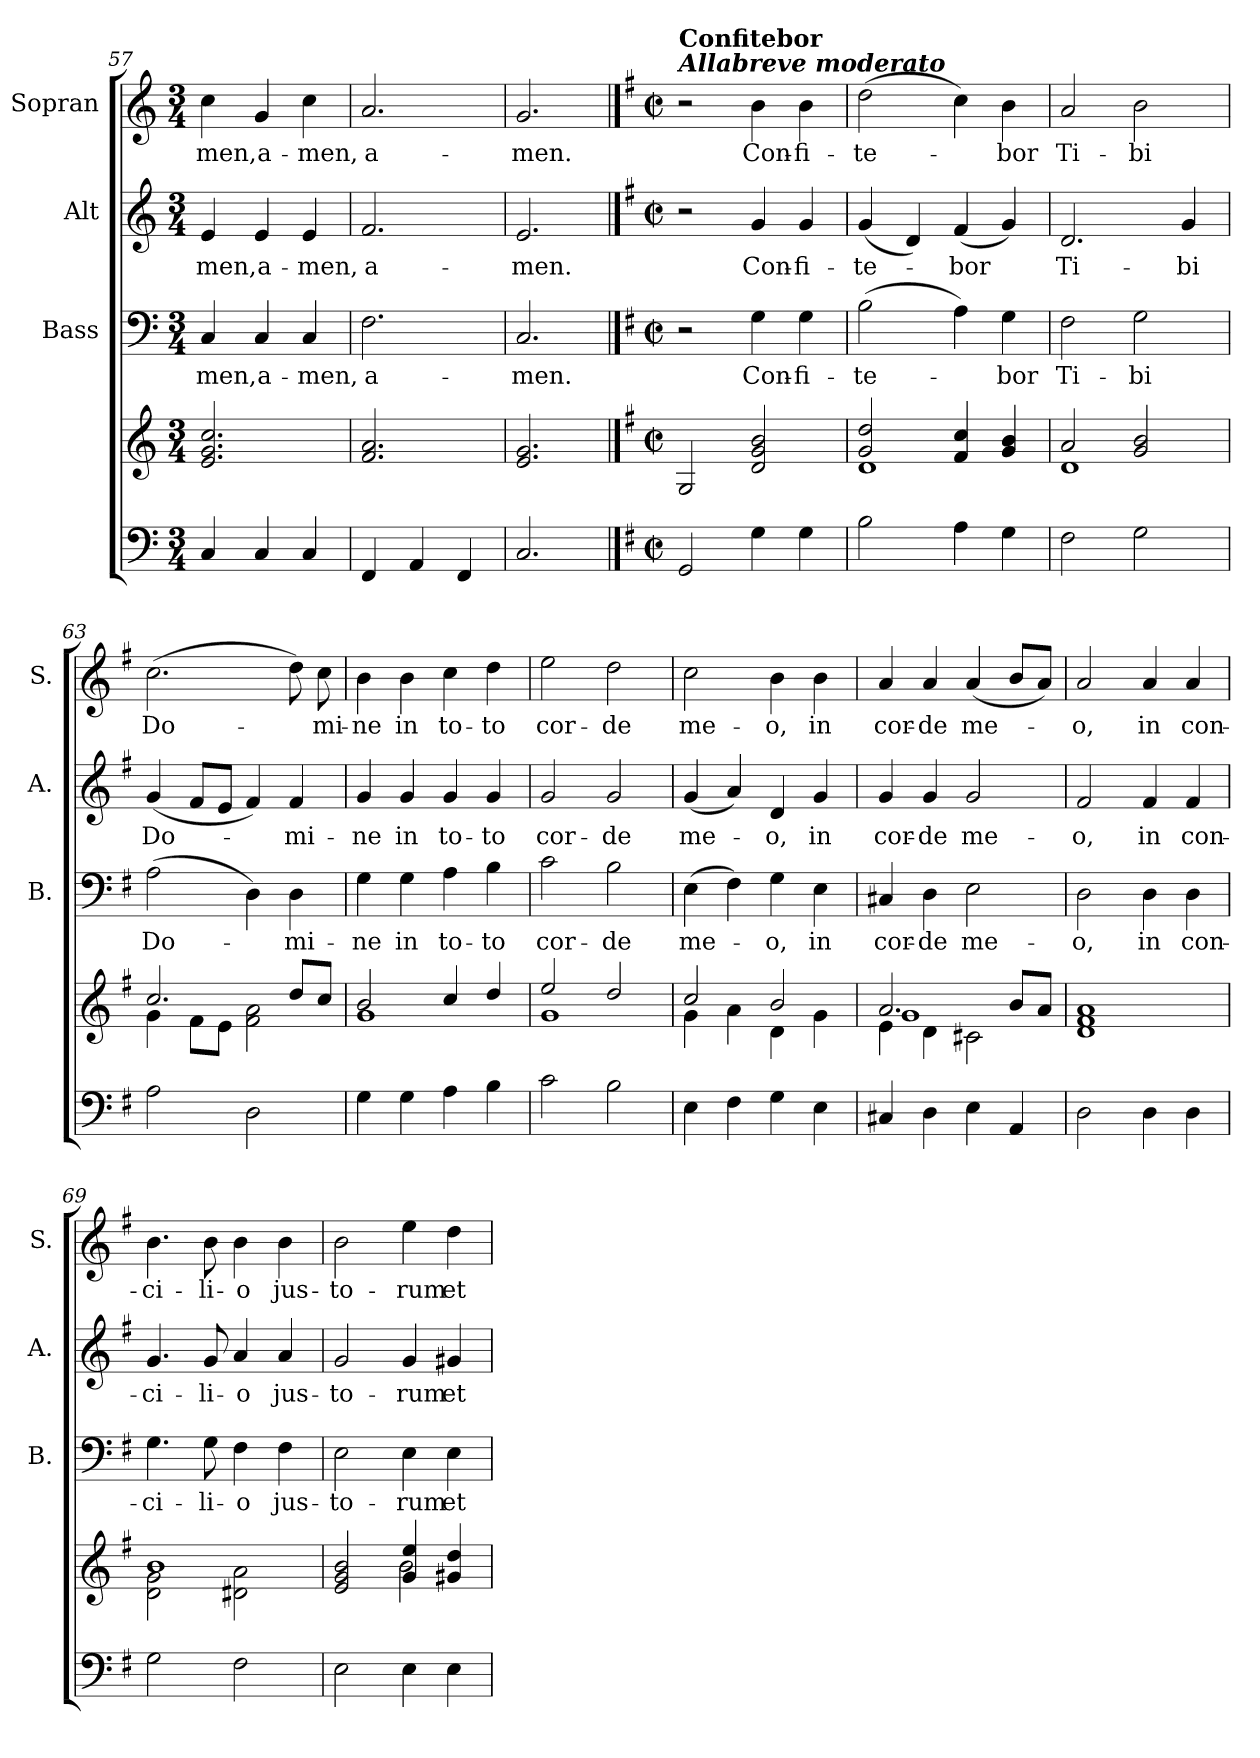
**kern	**kern	**kern	**text	**kern	**text	**kern	**text
*part4	*part4	*part3	*part3	*part2	*part2	*part1	*part1
*staff5	*staff4	*staff3	*staff3	*staff2	*staff2	*staff1	*staff1
*	*	*I"Bass	*	*I"Alt	*	*I"Sopran	*
*	*	*I'B.	*	*I'A.	*	*I'S.	*
*clefF4	*clefG2	*clefF4	*	*clefG2	*	*clefG2	*
*k[]	*k[]	*k[]	*	*k[]	*	*k[]	*
*C:	*C:	*C:	*	*C:	*	*C:	*
*M3/4	*M3/4	*M3/4	*	*M3/4	*	*M3/4	*
=57	=57	=57	=57	=57	=57	=57	=57
!	!	!	!LO:LY:b	!	!LO:LY:b	!	!LO:LY:b
4C/	2.e/ 2.g/ 2.cc/	4C/	-men,	4e/	-men,	4cc\	-men,
!	!	!	!LO:LY:b	!	!LO:LY:b	!	!LO:LY:b
4C/	.	4C/	a-	4e/	a-	4g/	a-
!	!	!	!LO:LY:b	!	!LO:LY:b	!	!LO:LY:b
4C/	.	4C/	-men,	4e/	-men,	4cc\	-men,
=58	=58	=58	=58	=58	=58	=58	=58
!	!	!	!LO:LY:b	!	!LO:LY:b	!	!LO:LY:b
4FF/	2.f/ 2.a/	2.F\	a-	2.f/	a-	2.a/	a-
4AA/	.	.	.	.	.	.	.
4FF/	.	.	.	.	.	.	.
=59	=59	=59	=59	=59	=59	=59	=59
!	!	!	!LO:LY:b	!	!LO:LY:b	!	!LO:LY:b
2.C/	2.e/ 2.g/	2.C/	-men.	2.e/	-men.	2.g/	-men.
!!LO:PB:g=z
==60	==60	==60	==60	==60	==60	==60	==60
*k[f#]	*k[f#]	*k[f#]	*	*k[f#]	*	*k[f#]	*
*G:	*G:	*G:	*	*G:	*	*G:	*
*M2/2	*M2/2	*M2/2	*	*M2/2	*	*M2/2	*
*met(c|)	*met(c|)	*met(c|)	*	*met(c|)	*	*met(c|)	*
!	!	!	!	!	!	!LO:TX:a:Bi:t=Allabreve moderato	!
!	!	!	!	!	!	!LO:TX:a:B:t=Confitebor	!
2GG/	2G/	2r	.	2r	.	2r	.
!	!	!	!LO:LY:b	!	!LO:LY:b	!	!LO:LY:b
4G\	2d/ 2g/ 2b/	4G\	Con-	4g/	Con-	4b\	Con-
!	!	!	!LO:LY:b	!	!LO:LY:b	!	!LO:LY:b
4G\	.	4G\	-fi-	4g/	-fi-	4b\	-fi-
=61	=61	=61	=61	=61	=61	=61	=61
*	*^	*	*	*	*	*	*
!	!	!	!	!LO:LY:b	!	!LO:LY:b	!	!LO:LY:b
2B\	2g/ 2dd/	1d	(>2B\	-te-	(<4g/	-te-	(>2dd\	-te-
.	.	.	.	.	4d/)	.	.	.
!	!	!	!	!	!	!LO:LY:b	!	!
4A\	4f#/ 4cc/	.	4A\)	.	(<4f#/	-bor	4cc\)	.
!	!	!	!	!LO:LY:b	!	!	!	!LO:LY:b
4G\	4g/ 4b/	.	4G\	-bor	4g/)	.	4b\	-bor
=62	=62	=62	=62	=62	=62	=62	=62	=62
!	!	!	!	!LO:LY:b	!	!LO:LY:b	!	!LO:LY:b
2F#\	2a/	1d	2F#\	Ti-	2.d/	Ti-	2a/	Ti-
!	!	!	!	!LO:LY:b	!	!	!	!LO:LY:b
2G\	2g/ 2b/	.	2G\	-bi	.	.	2b\	-bi
!	!	!	!	!	!	!LO:LY:b	!	!
.	.	.	.	.	4g/	-bi	.	.
=63	=63	=63	=63	=63	=63	=63	=63	=63
!	!	!	!	!LO:LY:b	!	!LO:LY:b	!	!LO:LY:b
2A\	2.cc/	4g\	(>2A\	Do-	(<4g/	Do-	(>2.cc\	Do-
.	.	8f#\L	.	.	8f#/L	.	.	.
.	.	8e\J	.	.	8e/J	.	.	.
2D\	.	2f#\ 2a\	4D\)	.	4f#/)	.	.	.
!	!	!	!	!LO:LY:b	!	!LO:LY:b	!	!
.	8dd/L	.	4D\	-mi-	4f#/	-mi-	8dd\)	.
!	!	!	!	!	!	!	!	!LO:LY:b
.	8cc/J	.	.	.	.	.	8cc\	-mi-
=64	=64	=64	=64	=64	=64	=64	=64	=64
!	!	!	!	!LO:LY:b	!	!LO:LY:b	!	!LO:LY:b
4G\	2b/	1g	4G\	-ne	4g/	-ne	4b\	-ne
!	!	!	!	!LO:LY:b	!	!LO:LY:b	!	!LO:LY:b
4G\	.	.	4G\	in	4g/	in	4b\	in
!	!	!	!	!LO:LY:b	!	!LO:LY:b	!	!LO:LY:b
4A\	4cc/	.	4A\	to-	4g/	to-	4cc\	to-
!	!	!	!	!LO:LY:b	!	!LO:LY:b	!	!LO:LY:b
4B\	4dd/	.	4B\	-to	4g/	-to	4dd\	-to
=65	=65	=65	=65	=65	=65	=65	=65	=65
!	!	!	!	!LO:LY:b	!	!LO:LY:b	!	!LO:LY:b
2c\	2ee/	1g	2c\	cor-	2g/	cor-	2ee\	cor-
!	!	!	!	!LO:LY:b	!	!LO:LY:b	!	!LO:LY:b
2B\	2dd/	.	2B\	-de	2g/	-de	2dd\	-de
=66	=66	=66	=66	=66	=66	=66	=66	=66
!	!	!	!	!LO:LY:b	!	!LO:LY:b	!	!LO:LY:b
4E\	2cc/	4g\	(>4E\	me-	(<4g/	me-	2cc\	me-
4F#\	.	4a\	4F#\)	.	4a/)	.	.	.
!	!	!	!	!LO:LY:b	!	!LO:LY:b	!	!LO:LY:b
4G\	2b/	4d\	4G\	-o,	4d/	-o,	4b\	-o,
!	!	!	!	!LO:LY:b	!	!LO:LY:b	!	!LO:LY:b
4E\	.	4g\	4E\	in	4g/	in	4b\	in
=67	=67	=67	=67	=67	=67	=67	=67	=67
*	*	*^	*	*	*	*	*	*
!	!	!	!	!	!LO:LY:b	!	!LO:LY:b	!	!LO:LY:b
4C#X/	2.a/	4e\	1g	4C#X/	cor-	4g/	cor-	4a/	cor-
!	!	!	!	!	!LO:LY:b	!	!LO:LY:b	!	!LO:LY:b
4D\	.	4d\	.	4D\	-de	4g/	-de	4a/	-de
!	!	!	!	!	!LO:LY:b	!	!LO:LY:b	!	!LO:LY:b
4E\	.	2c#X\	.	2E\	me-	2g/	me-	(<4a/	me-
4AA/	8b/L	.	.	.	.	.	.	8b/L	.
.	8a/J	.	.	.	.	.	.	8a/J)	.
*	*v	*v	*v	*	*	*	*	*	*
!!LO:LB:g=z
=68	=68	=68	=68	=68	=68	=68	=68
!	!	!	!LO:LY:b	!	!LO:LY:b	!	!LO:LY:b
2D\	1d 1f# 1a	2D\	-o,	2f#/	-o,	2a/	-o,
!	!	!	!LO:LY:b	!	!LO:LY:b	!	!LO:LY:b
4D\	.	4D\	in	4f#/	in	4a/	in
!	!	!	!LO:LY:b	!	!LO:LY:b	!	!LO:LY:b
4D\	.	4D\	con-	4f#/	con-	4a/	con-
=69	=69	=69	=69	=69	=69	=69	=69
*	*^	*	*	*	*	*	*
!	!	!	!	!LO:LY:b	!	!LO:LY:b	!	!LO:LY:b
2G\	1b	2d\ 2g\	4.G\	-ci-	4.g/	-ci-	4.b\	-ci-
!	!	!	!	!LO:LY:b	!	!LO:LY:b	!	!LO:LY:b
.	.	.	8G\	-li-	8g/	-li-	8b\	-li-
!	!	!	!	!LO:LY:b	!	!LO:LY:b	!	!LO:LY:b
2F#\	.	2d#X\ 2a\	4F#\	-o	4a/	-o	4b\	-o
!	!	!	!	!LO:LY:b	!	!LO:LY:b	!	!LO:LY:b
.	.	.	4F#\	jus-	4a/	jus-	4b\	jus-
=70	=70	=70	=70	=70	=70	=70	=70	=70
!	!	!	!	!LO:LY:b	!	!LO:LY:b	!	!LO:LY:b
2E\	2e/ 2g/ 2b/	2ryy	2E\	-to-	2g/	-to-	2b\	-to-
!	!	!	!	!LO:LY:b	!	!LO:LY:b	!	!LO:LY:b
4E\	4g/ 4ee/	2b\	4E\	-rum	4g/	-rum	4ee\	-rum
!	!	!	!	!LO:LY:b	!	!LO:LY:b	!	!LO:LY:b
4E\	4g#X/ 4dd/	.	4E\	et	4g#X/	et	4dd\	et
*	*v	*v	*	*	*	*	*	*
=	=	=	=	=	=	=	=
*-	*-	*-	*-	*-	*-	*-	*-
